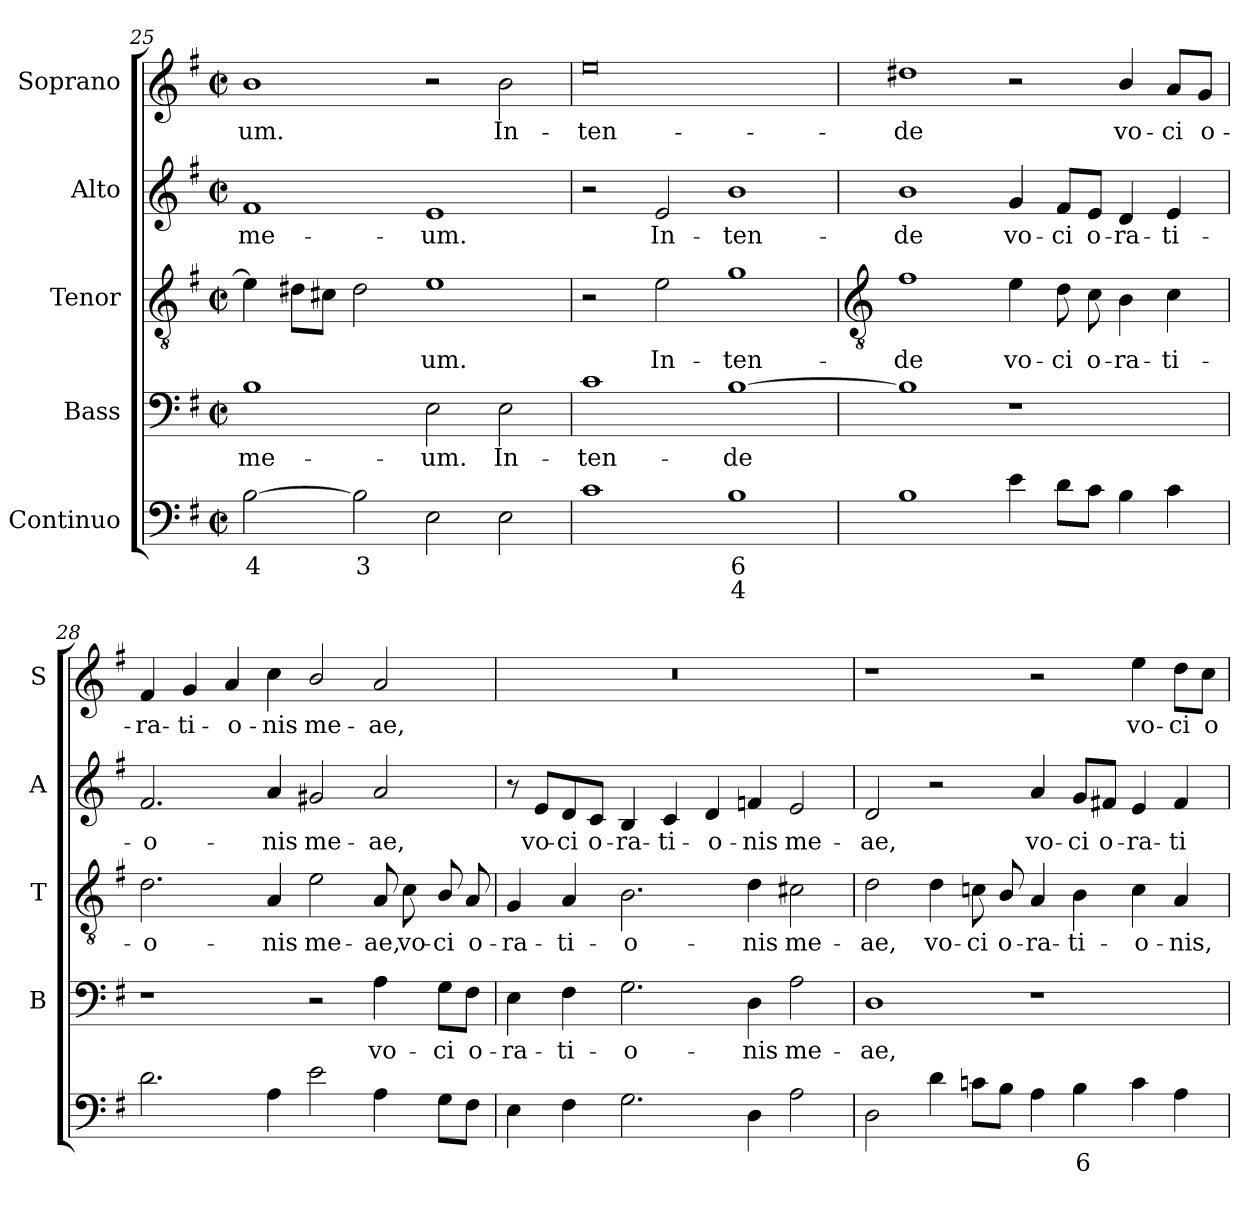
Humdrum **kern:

**kern	**text	**text	**kern	**text	**kern	**text	**kern	**text	**kern	**text
*part5	*part5	*part5	*part4	*part4	*part3	*part3	*part2	*part2	*part1	*part1
*staff5	*staff5	*staff5	*staff4	*staff4	*staff3	*staff3	*staff2	*staff2	*staff1	*staff1
*I"Continuo	*	*	*I"Bass	*	*I"Tenor	*	*I"Alto	*	*I"Soprano	*
*	*	*	*I'B	*	*I'T	*	*I'A	*	*I'S	*
*clefF4	*	*	*clefF4	*	*clefGv2	*	*clefG2	*	*clefG2	*
*k[f#]	*	*	*k[f#]	*	*k[f#]	*	*k[f#]	*	*k[f#]	*
*G:	*	*	*G:	*	*G:	*	*G:	*	*G:	*
*M4/2	*	*	*M4/2	*	*M4/2	*	*M4/2	*	*M4/2	*
*met(c|)	*	*	*met(c|)	*	*met(c|)	*	*met(c|)	*	*met(c|)	*
=25	=25	=25	=25	=25	=25	=25	=25	=25	=25	=25
!	!LO:LY:b	!	!	!LO:LY:b	!	!	!	!LO:LY:b	!	!LO:LY:b
[2B	4	.	1B	me-	4e]	.	1f#	me-	1b	um.
.	.	.	.	.	8d#XL	.	.	.	.	.
.	.	.	.	.	8c#XJ	.	.	.	.	.
!	!LO:LY:b	!	!	!	!	!	!	!	!	!
2B]	3	.	.	.	2d#	.	.	.	.	.
!	!	!	!	!LO:LY:b	!	!LO:LY:b	!	!LO:LY:b	!	!
2E	.	.	2E	-um.	1e	um.	1e	-um.	2r	.
!	!	!	!	!LO:LY:b	!	!	!	!	!	!LO:LY:b
2E	.	.	2E	In-	.	.	.	.	2b	In-
=26	=26	=26	=26	=26	=26	=26	=26	=26	=26	=26
!	!	!	!	!LO:LY:b	!	!	!	!	!	!LO:LY:b
1c	.	.	1c	-ten-	2r	.	2r	.	0ee	-ten-
!	!	!	!	!	!	!LO:LY:b	!	!LO:LY:b	!	!
.	.	.	.	.	2e	In-	2e	In-	.	.
!	!LO:LY:b	!LO:LY:b	!	!LO:LY:b	!	!LO:LY:b	!	!LO:LY:b	!	!
1B	6	4	[1B	-de	1g	-ten-	1b	-ten-	.	.
!!LO:LB:g=z
=27	=27	=27	=27	=27	=27	=27	=27	=27	=27	=27
*	*	*	*	*	*clefGv2	*	*	*	*	*
!	!	!	!	!	!	!LO:LY:b	!	!LO:LY:b	!	!LO:LY:b
1B	.	.	1B]	.	1f#	-de	1b	-de	1dd#X	-de
!	!	!	!	!	!	!LO:LY:b	!	!LO:LY:b	!	!
4e	.	.	1r	.	4e	vo-	4g	vo-	2r	.
!	!	!	!	!	!	!LO:LY:b	!	!LO:LY:b	!	!
8dL	.	.	.	.	8d	-ci	8f#/L	-ci	.	.
!	!	!	!	!	!	!LO:LY:b	!	!LO:LY:b	!	!
8cJ	.	.	.	.	8c	o-	8e/J	o-	.	.
!	!	!	!	!	!	!LO:LY:b	!	!LO:LY:b	!	!LO:LY:b
4B	.	.	.	.	4B	-ra-	4d	-ra-	4b/	vo-
!	!	!	!	!	!	!LO:LY:b	!	!LO:LY:b	!	!LO:LY:b
4c	.	.	.	.	4c	-ti-	4e	-ti-	8a/L	-ci
!	!	!	!	!	!	!	!	!	!	!LO:LY:b
.	.	.	.	.	.	.	.	.	8g/J	o-
=28	=28	=28	=28	=28	=28	=28	=28	=28	=28	=28
!	!	!	!	!	!	!LO:LY:b	!	!LO:LY:b	!	!LO:LY:b
2.d	.	.	1r	.	2.d	-o-	2.f#	-o-	4f#	-ra-
!	!	!	!	!	!	!	!	!	!	!LO:LY:b
.	.	.	.	.	.	.	.	.	4g	-ti-
!	!	!	!	!	!	!	!	!	!	!LO:LY:b
.	.	.	.	.	.	.	.	.	4a	-o-
!	!	!	!	!	!	!LO:LY:b	!	!LO:LY:b	!	!LO:LY:b
4A	.	.	.	.	4A	-nis	4a	-nis	4cc	-nis
!	!	!	!	!	!	!LO:LY:b	!	!LO:LY:b	!	!LO:LY:b
2e	.	.	2r	.	2e	me-	2g#X	me-	2b/	me-
!	!	!	!	!LO:LY:b	!	!LO:LY:b	!	!LO:LY:b	!	!LO:LY:b
4A	.	.	4A	vo-	8A	-ae,	2a	-ae,	2a	-ae,
!	!	!	!	!	!	!LO:LY:b	!	!	!	!
.	.	.	.	.	8c	vo-	.	.	.	.
!	!	!	!	!LO:LY:b	!	!LO:LY:b	!	!	!	!
8GL	.	.	8G\L	-ci	8B/	-ci	.	.	.	.
!	!	!	!	!LO:LY:b	!	!LO:LY:b	!	!	!	!
8F#J	.	.	8F#\J	o-	8A	o-	.	.	.	.
=29	=29	=29	=29	=29	=29	=29	=29	=29	=29	=29
!	!	!	!	!LO:LY:b	!	!LO:LY:b	!	!	!	!
4E	.	.	4E	-ra-	4G	-ra-	8r	.	0r	.
!	!	!	!	!	!	!	!	!LO:LY:b	!	!
.	.	.	.	.	.	.	8e/L	vo-	.	.
!	!	!	!	!LO:LY:b	!	!LO:LY:b	!	!LO:LY:b	!	!
4F#	.	.	4F#	-ti-	4A	-ti-	8d/	-ci	.	.
!	!	!	!	!	!	!	!	!LO:LY:b	!	!
.	.	.	.	.	.	.	8c/J	o-	.	.
!	!	!	!	!LO:LY:b	!	!LO:LY:b	!	!LO:LY:b	!	!
2.G	.	.	2.G	-o-	2.B	-o-	4B	-ra-	.	.
!	!	!	!	!	!	!	!	!LO:LY:b	!	!
.	.	.	.	.	.	.	4c	-ti-	.	.
!	!	!	!	!	!	!	!	!LO:LY:b	!	!
.	.	.	.	.	.	.	4d	-o-	.	.
!	!	!	!	!LO:LY:b	!	!LO:LY:b	!	!LO:LY:b	!	!
4D	.	.	4D	-nis	4d	-nis	4fn	-nis	.	.
!	!	!	!	!LO:LY:b	!	!LO:LY:b	!	!LO:LY:b	!	!
2A	.	.	2A	me-	2c#X	me-	2e	me-	.	.
=30	=30	=30	=30	=30	=30	=30	=30	=30	=30	=30
!	!	!	!	!LO:LY:b	!	!LO:LY:b	!	!LO:LY:b	!	!
2D	.	.	1D	-ae,	2d	-ae,	2d	-ae,	1r	.
!	!	!	!	!	!	!LO:LY:b	!	!	!	!
4d	.	.	.	.	4d	vo-	2r	.	.	.
!	!	!	!	!	!	!LO:LY:b	!	!	!	!
8cnL	.	.	.	.	8cn	-ci	.	.	.	.
!	!	!	!	!	!	!LO:LY:b	!	!	!	!
8BJ	.	.	.	.	8B/	o-	.	.	.	.
!	!	!	!	!	!	!LO:LY:b	!	!LO:LY:b	!	!
4A	.	.	1r	.	4A	-ra-	4a	vo-	2r	.
!	!LO:LY:b	!	!	!	!	!LO:LY:b	!	!LO:LY:b	!	!
4B	6	.	.	.	4B	-ti-	8g/L	-ci	.	.
!	!	!	!	!	!	!	!	!LO:LY:b	!	!
.	.	.	.	.	.	.	8f#X/J	o-	.	.
!	!	!	!	!	!	!LO:LY:b	!	!LO:LY:b	!	!LO:LY:b
4c	.	.	.	.	4c	-o-	4e	-ra-	4ee	vo-
!	!	!	!	!	!	!LO:LY:b	!	!LO:LY:b	!	!LO:LY:b
4A	.	.	.	.	4A	-nis,	4f#	-ti-	8dd\L	-ci
!	!	!	!	!	!	!	!	!	!	!LO:LY:b
.	.	.	.	.	.	.	.	.	8cc\J	o-
=	=	=	=	=	=	=	=	=	=	=
*-	*-	*-	*-	*-	*-	*-	*-	*-	*-	*-
